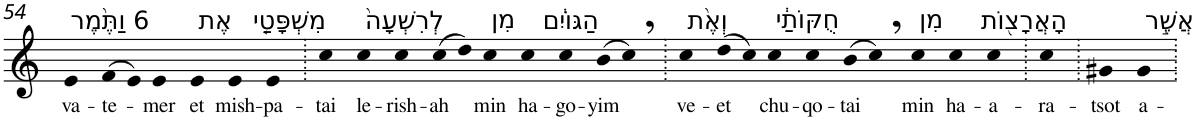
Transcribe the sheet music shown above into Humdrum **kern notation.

**kern	**text
*part1	*part1
*staff1	*staff1
*I"Piano	*
*I'Pno	*
!!LO:PB:g=z
*clefG2	*
*k[]	*
=54	=54
!LO:TX:a:t=6 וַתֶּ֨מֶר	!
!	!LO:LY:b
4e	va-
!	!LO:LY:b
(>8f	-te-
8e)	.
!	!LO:LY:b
4e	-mer
!LO:TX:a:t=אֶת	!
!	!LO:LY:b
4e	et
!LO:TX:a:t=מִשְׁפָּטַ֤י	!
!	!LO:LY:b
4e	mish-
!	!LO:LY:b
4e	-pa-
=55.	=55.
!	!LO:LY:b
4cc	-tai
!LO:TX:a:t=לְרִשְׁעָה֙	!
!	!LO:LY:b
4cc	le-
!	!LO:LY:b
4cc	-rish-
!	!LO:LY:b
(>8cc	-ah
8dd)	.
!LO:TX:a:t=מִן	!
!	!LO:LY:b
4cc	min
!LO:TX:a:t=הַגּוֹיִ֔ם	!
!	!LO:LY:b
4cc	ha-
!	!LO:LY:b
4cc	-go-
!	!LO:LY:b
(>8b	-yim
8cc,)	.
=56.	=56.
!LO:TX:a:t=וְאֶ֨ת	!
!	!LO:LY:b
4cc	ve-
!	!LO:LY:b
(>8dd	-et
8cc)	.
!LO:TX:a:t=חֻקּוֹתַ֔י	!
!	!LO:LY:b
4cc	chu-
!	!LO:LY:b
4cc	-qo-
!	!LO:LY:b
(>8b	-tai
8cc,)	.
!LO:TX:a:t=מִן	!
!	!LO:LY:b
4cc	min
!LO:TX:a:t=הָאֲרָצ֖וֹת	!
!	!LO:LY:b
4cc	ha-
!	!LO:LY:b
4cc	-a-
=57.	=57.
!	!LO:LY:b
4cc	-ra-
=58.	=58.
!	!LO:LY:b
4g#X	-tsot
!LO:TX:a:t=אֲשֶׁ֣ר	!
!	!LO:LY:b
4g#	a-
=.	=.
*-	*-
